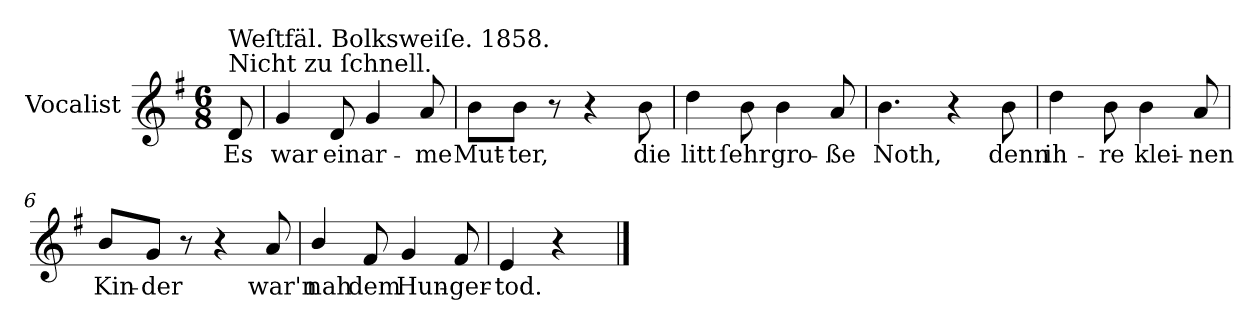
**kern	**text
*part1	*part1
*staff1	*staff1
*I"Vocalist	*
*k[f#]	*
*e:	*
*M6/8	*
=	=
!LO:TX:a:t=Nicht zu ſchnell.	!
!LO:TX:a:t=Weſtfäl. Bolksweiſe. 1858.	!
8d	Es
=1	=1
4g	war
8d	ein
4g	ar-
8a	-me
=2	=2
8bL	Mut-
8bJ	-ter,
8r	.
4r	.
8b	die
=3	=3
4dd	litt
8b	ſehr
4b	gro-
8a	-ße
=4	=4
4.b	Noth,
4r	.
8b	denn
=5	=5
4dd	ih-
8b	-re
4b	klei-
8a	-nen
=6	=6
8b/L	Kin-
8gJ	-der
8r	.
4r	.
8a	war'n
=7	=7
4b/	nah
8f#	dem
4g	Hun-
8f#	-ger-
=8	=8
4e	-tod.
!LO:N:vis=4	!
4.r	.
==	==
*-	*-
